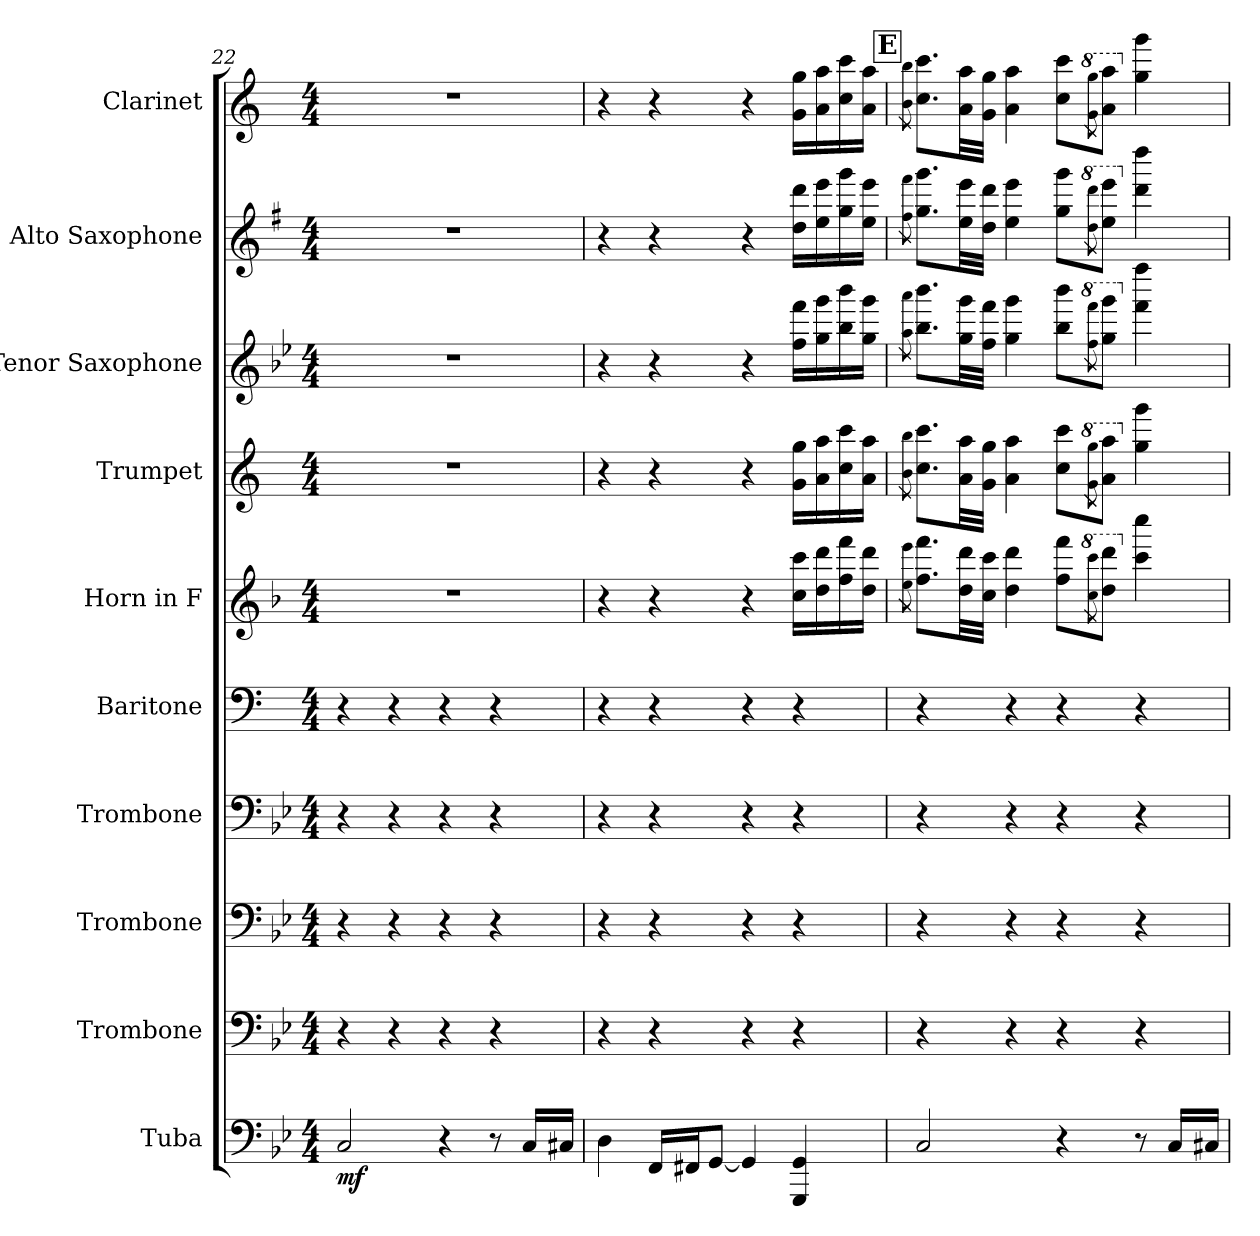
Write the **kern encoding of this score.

**kern	**dynam	**kern	**kern	**kern	**kern	**kern	**kern	**kern	**kern	**kern
*part10	*part10	*part9	*part8	*part7	*part6	*part5	*part4	*part3	*part2	*part1
*staff10	*staff10	*staff9	*staff8	*staff7	*staff6	*staff5	*staff4	*staff3	*staff2	*staff1
*I"Tuba	*	*I"Trombone	*I"Trombone	*I"Trombone	*I"Baritone	*I"Horn in F	*I"Trumpet	*I"Tenor Saxophone	*I"Alto Saxophone	*I"Clarinet
*I'Tba.	*	*I'Trb.	*I'Trb.	*I'Trb.	*I'Baritone	*	*I'Tpt.	*I'T. Sax.	*I'A. Sax.	*I'Cl.
*clefF4	*	*clefF4	*clefF4	*clefF4	*clefF4	*clefG2	*clefG2	*clefG2	*clefG2	*clefG2
*	*	*	*	*	*	*ITrd4c7	*ITrd1c2	*ITrd8c14	*ITrd5c9	*ITrd1c2
*k[b-e-]	*	*k[b-e-]	*k[b-e-]	*k[b-e-]	*k[]	*k[b-e-]	*k[b-e-]	*k[b-e-]	*k[b-e-]	*k[b-e-]
*M4/4	*	*M4/4	*M4/4	*M4/4	*M4/4	*M4/4	*M4/4	*M4/4	*M4/4	*M4/4
=22	=22	=22	=22	=22	=22	=22	=22	=22	=22	=22
!	!LO:DY:b	!	!	!	!	!	!	!	!	!
2C	mf	4r	4r	4r	4r	1r	1r	1r	1r	1r
.	.	4r	4r	4r	4r	.	.	.	.	.
4r	.	4r	4r	4r	4r	.	.	.	.	.
8r	.	4r	4r	4r	4r	.	.	.	.	.
16CLL	.	.	.	.	.	.	.	.	.	.
16C#XJJ	.	.	.	.	.	.	.	.	.	.
=23	=23	=23	=23	=23	=23	=23	=23	=23	=23	=23
4D	.	4r	4r	4r	4r	4r	4r	4r	4r	4r
16FFLL	.	4r	4r	4r	4r	4r	4r	4r	4r	4r
16FF#XJ	.	.	.	.	.	.	.	.	.	.
[8GGJ	.	.	.	.	.	.	.	.	.	.
4GG]	.	4r	4r	4r	4r	4r	4r	4r	4r	4r
4GG 4GGG	.	4r	4r	4r	4r	16f 16ffLL	16f 16ffLL	16f 16ffLL	16f 16ffLL	16f 16ffLL
.	.	.	.	.	.	16g 16gg	16g 16gg	16g 16gg	16g 16gg	16g 16gg
.	.	.	.	.	.	16b- 16bb-	16b- 16bb-	16b- 16bb-	16b- 16bb-	16b- 16bb-
.	.	.	.	.	.	16g 16ggJJ	16g 16ggJJ	16g 16ggJJ	16g 16ggJJ	16g 16ggJJ
!!LO:REH:place=s1:a:t=E
=24	=24	=24	=24	=24	=24	=24	=24	=24	=24	=24
.	.	.	.	.	.	8qa 8qaa	8qa 8qaa	8qa 8qaa	8qa 8qaa	8qa 8qaa
2C	.	4r	4r	4r	4r	8.b- 8.bb-L	8.b- 8.bb-L	8.b- 8.bb-L	8.b- 8.bb-L	8.b- 8.bb-L
.	.	.	.	.	.	32g 32ggLL	32g 32ggLL	32g 32ggLL	32g 32ggLL	32g 32ggLL
.	.	.	.	.	.	32f 32ffJJJ	32f 32ffJJJ	32f 32ffJJJ	32f 32ffJJJ	32f 32ffJJJ
.	.	4r	4r	4r	4r	4g 4gg	4g 4gg	4g 4gg	4g 4gg	4g 4gg
4r	.	4r	4r	4r	4r	8bb- 8b-L	8bb- 8b-L	8bb- 8b-L	8bb- 8b-L	8bb- 8b-L
*	*	*	*	*	*	*	*	*	*	*8va
*	*	*	*	*	*	*	*	*	*8va	*
*	*	*	*	*	*	*	*	*8va	*	*
*	*	*	*	*	*	*	*8va	*	*	*
*	*	*	*	*	*	*8va	*	*	*	*
.	.	.	.	.	.	8qfff 8qff	8qfff 8qff	8qfff 8qff	8qfff 8qff	8qfff 8qff
.	.	.	.	.	.	8ggg 8ggJ	8ggg 8ggJ	8ggg 8ggJ	8ggg 8ggJ	8ggg 8ggJ
*	*	*	*	*	*	*X8va	*	*	*	*
*	*	*	*	*	*	*	*X8va	*	*	*
*	*	*	*	*	*	*	*	*X8va	*	*
*	*	*	*	*	*	*	*	*	*X8va	*
*	*	*	*	*	*	*	*	*	*	*X8va
8r	.	4r	4r	4r	4r	4fff 4ff	4fff 4ff	4fff 4ff	4fff 4ff	4fff 4ff
16CLL	.	.	.	.	.	.	.	.	.	.
16C#XJJ	.	.	.	.	.	.	.	.	.	.
=	=	=	=	=	=	=	=	=	=	=
*-	*-	*-	*-	*-	*-	*-	*-	*-	*-	*-
